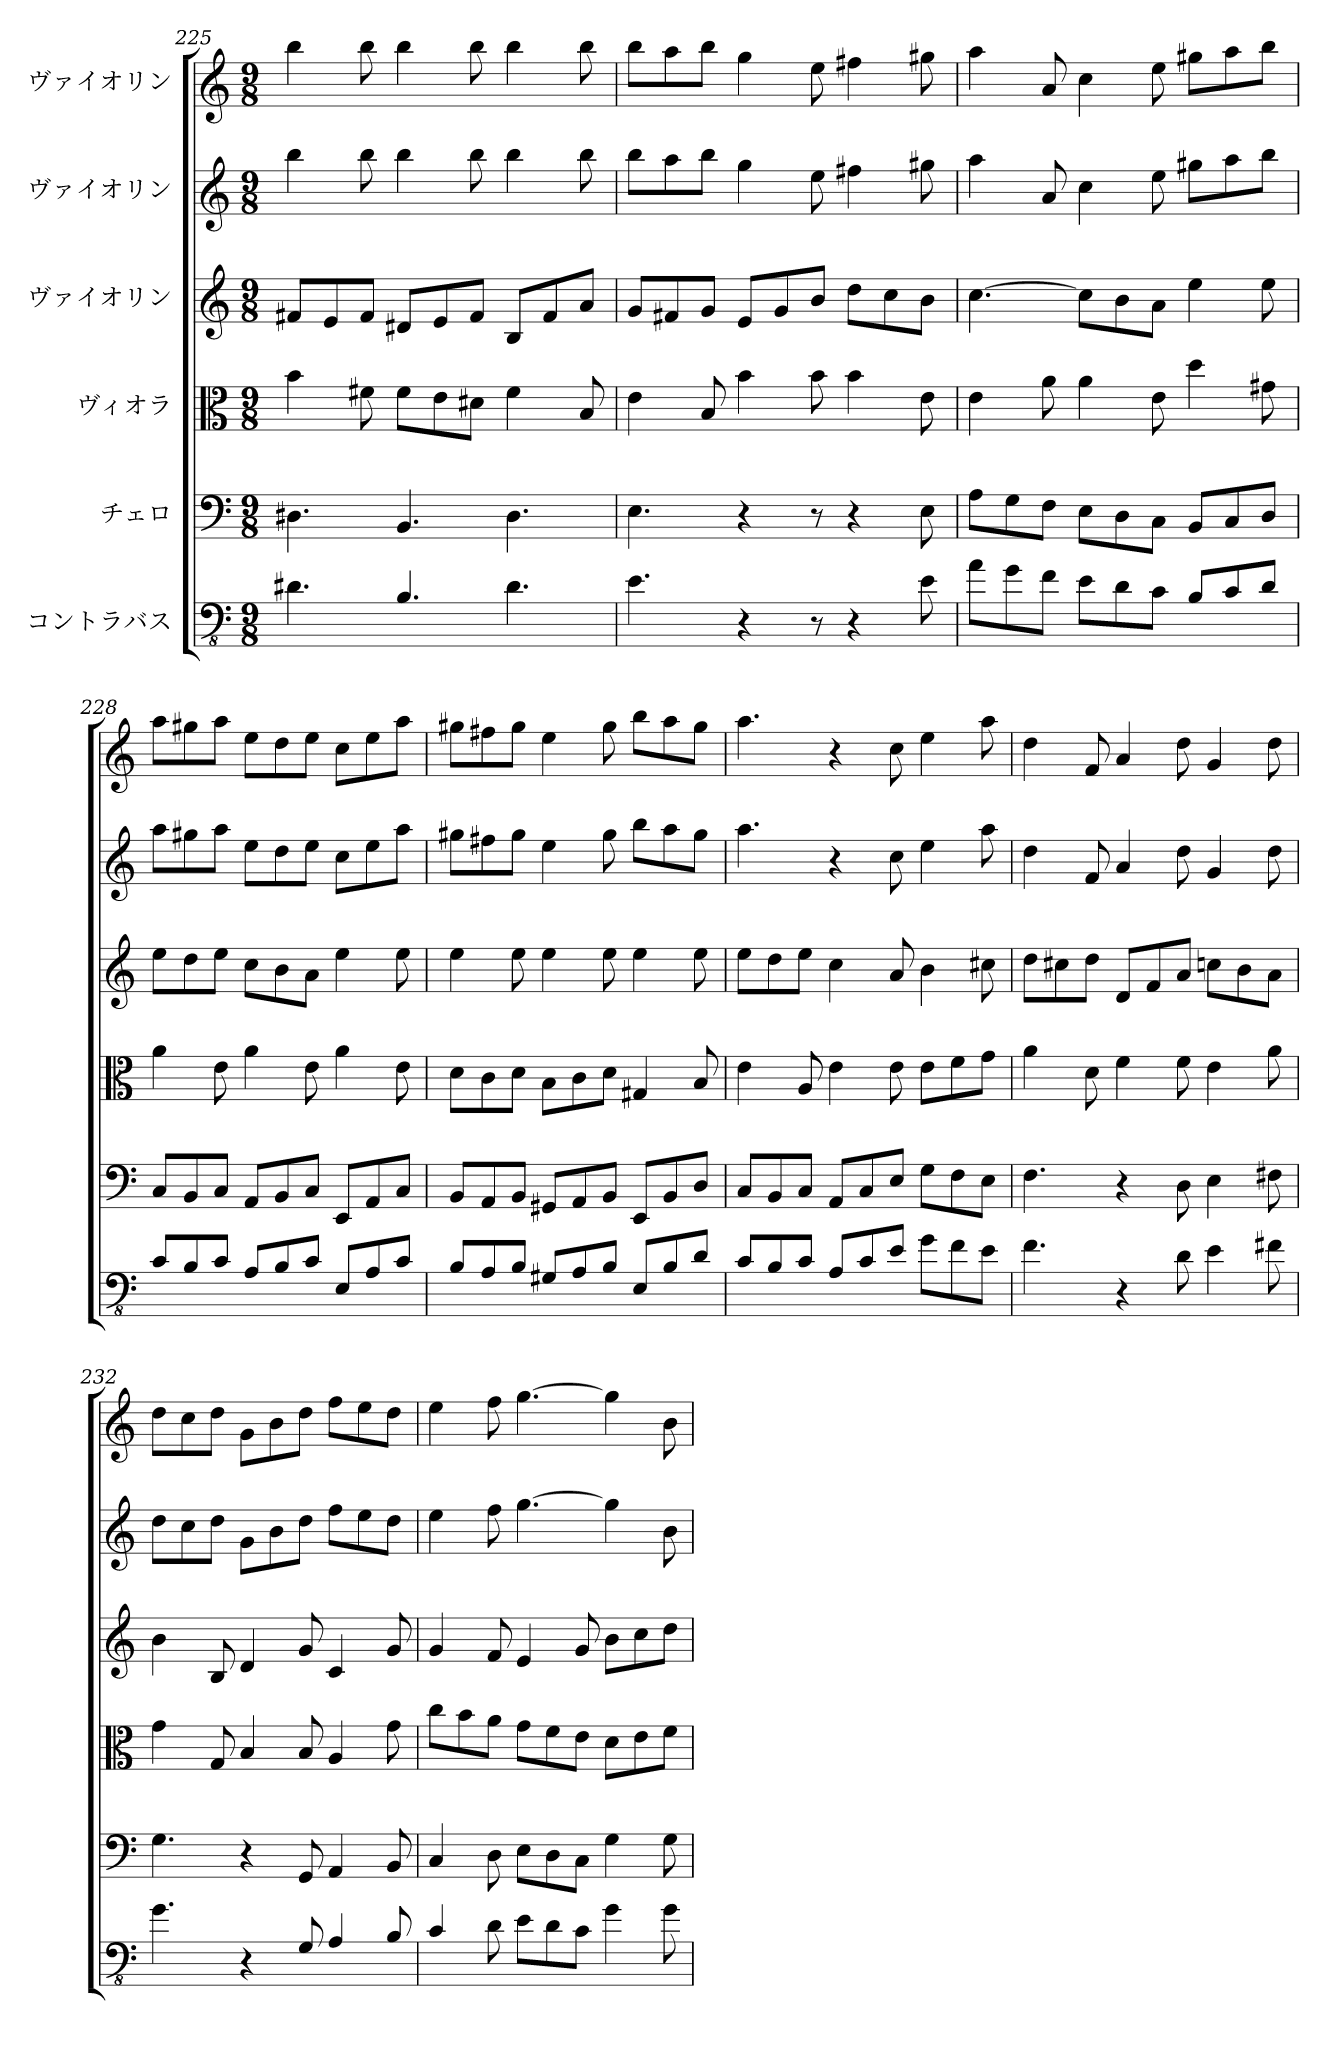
**kern	**kern	**kern	**kern	**kern	**kern
*part6	*part5	*part4	*part3	*part2	*part1
*staff6	*staff5	*staff4	*staff3	*staff2	*staff1
*I"コントラバス	*I"チェロ	*I"ヴィオラ	*I"ヴァイオリン	*I"ヴァイオリン	*I"ヴァイオリン
*clefFv4	*clefF4	*clefC3	*clefG2	*clefG2	*clefG2
*ITrd7c12	*	*	*	*	*
*k[]	*k[]	*k[]	*k[]	*k[]	*k[]
*M9/8	*M9/8	*M9/8	*M9/8	*M9/8	*M9/8
=225	=225	=225	=225	=225	=225
4.DD#X\	4.D#X\	4b\	8f#X/L	4bb\	4bb\
.	.	.	8e/	.	.
.	.	8f#X\	8f#/J	8bb\	8bb\
4.BBB/	4.BB/	8f#\L	8d#X/L	4bb\	4bb\
.	.	8e\	8e/	.	.
.	.	8d#X\J	8f#/J	8bb\	8bb\
4.DD#\	4.D#\	4f#\	8B/L	4bb\	4bb\
.	.	.	8f#/	.	.
.	.	8B/	8a/J	8bb\	8bb\
=226	=226	=226	=226	=226	=226
4.EE\	4.E\	4e\	8g/L	8bb\L	8bb\L
.	.	.	8f#X/	8aa\	8aa\
.	.	8B/	8g/J	8bb\J	8bb\J
4r	4r	4b\	8e/L	4gg\	4gg\
.	.	.	8g/	.	.
8r	8r	8b\	8b/J	8ee\	8ee\
4r	4r	4b\	8dd\L	4ff#X\	4ff#X\
.	.	.	8cc\	.	.
8EE\	8E\	8e\	8b\J	8gg#X\	8gg#X\
!!LO:PB:g=z
=227	=227	=227	=227	=227	=227
8AA\L	8A\L	4e\	[4.cc\	4aa\	4aa\
8GG\	8G\	.	.	.	.
8FF\J	8F\J	8a\	.	8a/	8a/
8EE\L	8E\L	4a\	8cc\L]	4cc\	4cc\
8DD\	8D\	.	8b\	.	.
8CC\J	8C\J	8e\	8a\J	8ee\	8ee\
8BBB/L	8BB/L	4dd\	4ee\	8gg#X\L	8gg#X\L
8CC/	8C/	.	.	8aa\	8aa\
8DD/J	8D/J	8g#X\	8ee\	8bb\J	8bb\J
=228	=228	=228	=228	=228	=228
8CC/L	8C/L	4a\	8ee\L	8aa\L	8aa\L
8BBB/	8BB/	.	8dd\	8gg#X\	8gg#X\
8CC/J	8C/J	8e\	8ee\J	8aa\J	8aa\J
8AAA/L	8AA/L	4a\	8cc\L	8ee\L	8ee\L
8BBB/	8BB/	.	8b\	8dd\	8dd\
8CC/J	8C/J	8e\	8a\J	8ee\J	8ee\J
8EEE/L	8EE/L	4a\	4ee\	8cc\L	8cc\L
8AAA/	8AA/	.	.	8ee\	8ee\
8CC/J	8C/J	8e\	8ee\	8aa\J	8aa\J
=229	=229	=229	=229	=229	=229
8BBB/L	8BB/L	8d\L	4ee\	8gg#X\L	8gg#X\L
8AAA/	8AA/	8c\	.	8ff#X\	8ff#X\
8BBB/J	8BB/J	8d\J	8ee\	8gg#\J	8gg#\J
8GGG#X/L	8GG#X/L	8B\L	4ee\	4ee\	4ee\
8AAA/	8AA/	8c\	.	.	.
8BBB/J	8BB/J	8d\J	8ee\	8gg#\	8gg#\
8EEE/L	8EE/L	4G#X/	4ee\	8bb\L	8bb\L
8BBB/	8BB/	.	.	8aa\	8aa\
8DD/J	8D/J	8B/	8ee\	8gg#\J	8gg#\J
=230	=230	=230	=230	=230	=230
8CC/L	8C/L	4e\	8ee\L	4.aa\	4.aa\
8BBB/	8BB/	.	8dd\	.	.
8CC/J	8C/J	8A/	8ee\J	.	.
8AAA/L	8AA/L	4e\	4cc\	4r	4r
8CC/	8C/	.	.	.	.
8EE/J	8E/J	8e\	8a/	8cc\	8cc\
8GG\L	8G\L	8e\L	4b\	4ee\	4ee\
8FF\	8F\	8f\	.	.	.
8EE\J	8E\J	8g\J	8cc#X\	8aa\	8aa\
!!LO:LB:g=z
=231	=231	=231	=231	=231	=231
4.FF\	4.F\	4a\	8dd\L	4dd\	4dd\
.	.	.	8cc#X\	.	.
.	.	8d\	8dd\J	8f/	8f/
4r	4r	4f\	8d/L	4a/	4a/
.	.	.	8f/	.	.
8DD\	8D\	8f\	8a/J	8dd\	8dd\
4EE\	4E\	4e\	8ccn\L	4g/	4g/
.	.	.	8b\	.	.
8FF#X\	8F#X\	8a\	8a\J	8dd\	8dd\
=232	=232	=232	=232	=232	=232
4.GG\	4.G\	4g\	4b\	8dd\L	8dd\L
.	.	.	.	8cc\	8cc\
.	.	8G/	8B/	8dd\J	8dd\J
4r	4r	4B/	4d/	8g\L	8g\L
.	.	.	.	8b\	8b\
8GGG/	8GG/	8B/	8g/	8dd\J	8dd\J
4AAA/	4AA/	4A/	4c/	8ff\L	8ff\L
.	.	.	.	8ee\	8ee\
8BBB/	8BB/	8g\	8g/	8dd\J	8dd\J
=233	=233	=233	=233	=233	=233
4CC/	4C/	8cc\L	4g/	4ee\	4ee\
.	.	8b\	.	.	.
8DD\	8D\	8a\J	8f/	8ff\	8ff\
8EE\L	8E\L	8g\L	4e/	[4.gg\	[4.gg\
8DD\	8D\	8f\	.	.	.
8CC\J	8C\J	8e\J	8g/	.	.
4GG\	4G\	8d\L	8b\L	4gg\]	4gg\]
.	.	8e\	8cc\	.	.
8GG\	8G\	8f\J	8dd\J	8b\	8b\
=	=	=	=	=	=
*-	*-	*-	*-	*-	*-
